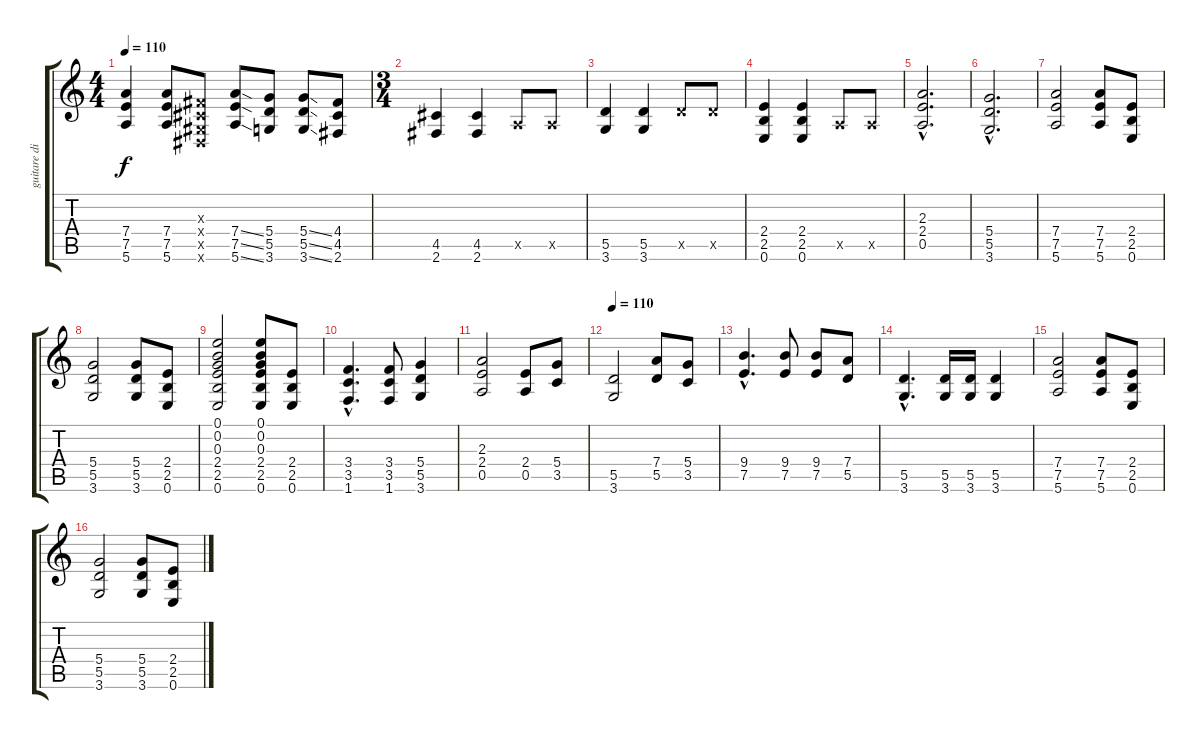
\track ("guitare disto" "guitare di") {instrument distortionguitar}
\staff {score tabs}
\tuning (E4 B3 G3 D3 A2 E2) {hide}
\ts (4 4)
\tempo 110
\clef g2
\ks c
(7.4 7.5 5.6).4{dy f} (7.4 7.5 5.6).8 (-1.3{x} -1.4{x} -1.5{x} -1.6{x}).8 (7.4{ss} 7.5{ss} 5.6{ss}).8 (5.4 5.5 3.6).8 (5.4{ss} 5.5{ss} 3.6{ss}).8 (4.4 4.5 2.6).8 |
\ts (3 4)
(4.5 2.6).4 (4.5 2.6).4 0.5{x}.8 0.5{x}.8 |
(5.5 3.6).4 (5.5 3.6).4 5.5{x}.8 5.5{x}.8 |
(2.4 2.5 0.6).4 (2.4 2.5 0.6).4 0.5{x}.8 0.5{x}.8 |
(2.3{hac} 2.4{hac} 0.5{hac}).2{d} |
(5.4{hac} 5.5{hac} 3.6{hac}).2{d} |
(7.4 7.5 5.6).2 (7.4 7.5 5.6).8 (2.4 2.5 0.6).8 |
(5.4 5.5 3.6).2 (5.4 5.5 3.6).8 (2.4 2.5 0.6).8 |
(0.1 0.2 0.3 2.4 2.5 0.6).2 (0.1 0.2 0.3 2.4 2.5 0.6).8 (2.4 2.5 0.6).8 |
(3.4{hac} 3.5{hac} 1.6{hac}).4{d} (3.4 3.5 1.6).8 (5.4 5.5 3.6).4 |
(2.3 2.4 0.5).2 (2.4 0.5).8 (5.4 3.5).8 |
\tempo 110
(5.5 3.6).2 (7.4 5.5).8 (5.4 3.5).8 |
(9.4{hac} 7.5{hac}).4{d} (9.4 7.5).8 (9.4 7.5).8 (7.4 5.5).8 |
(5.5{hac} 3.6{hac}).4{d} (5.5 3.6).16 (5.5 3.6).16 (5.5 3.6).4 |
(7.4 7.5 5.6).2 (7.4 7.5 5.6).8 (2.4 2.5 0.6).8 |
(5.4 5.5 3.6).2 (5.4 5.5 3.6).8 (2.4 2.5 0.6).8
